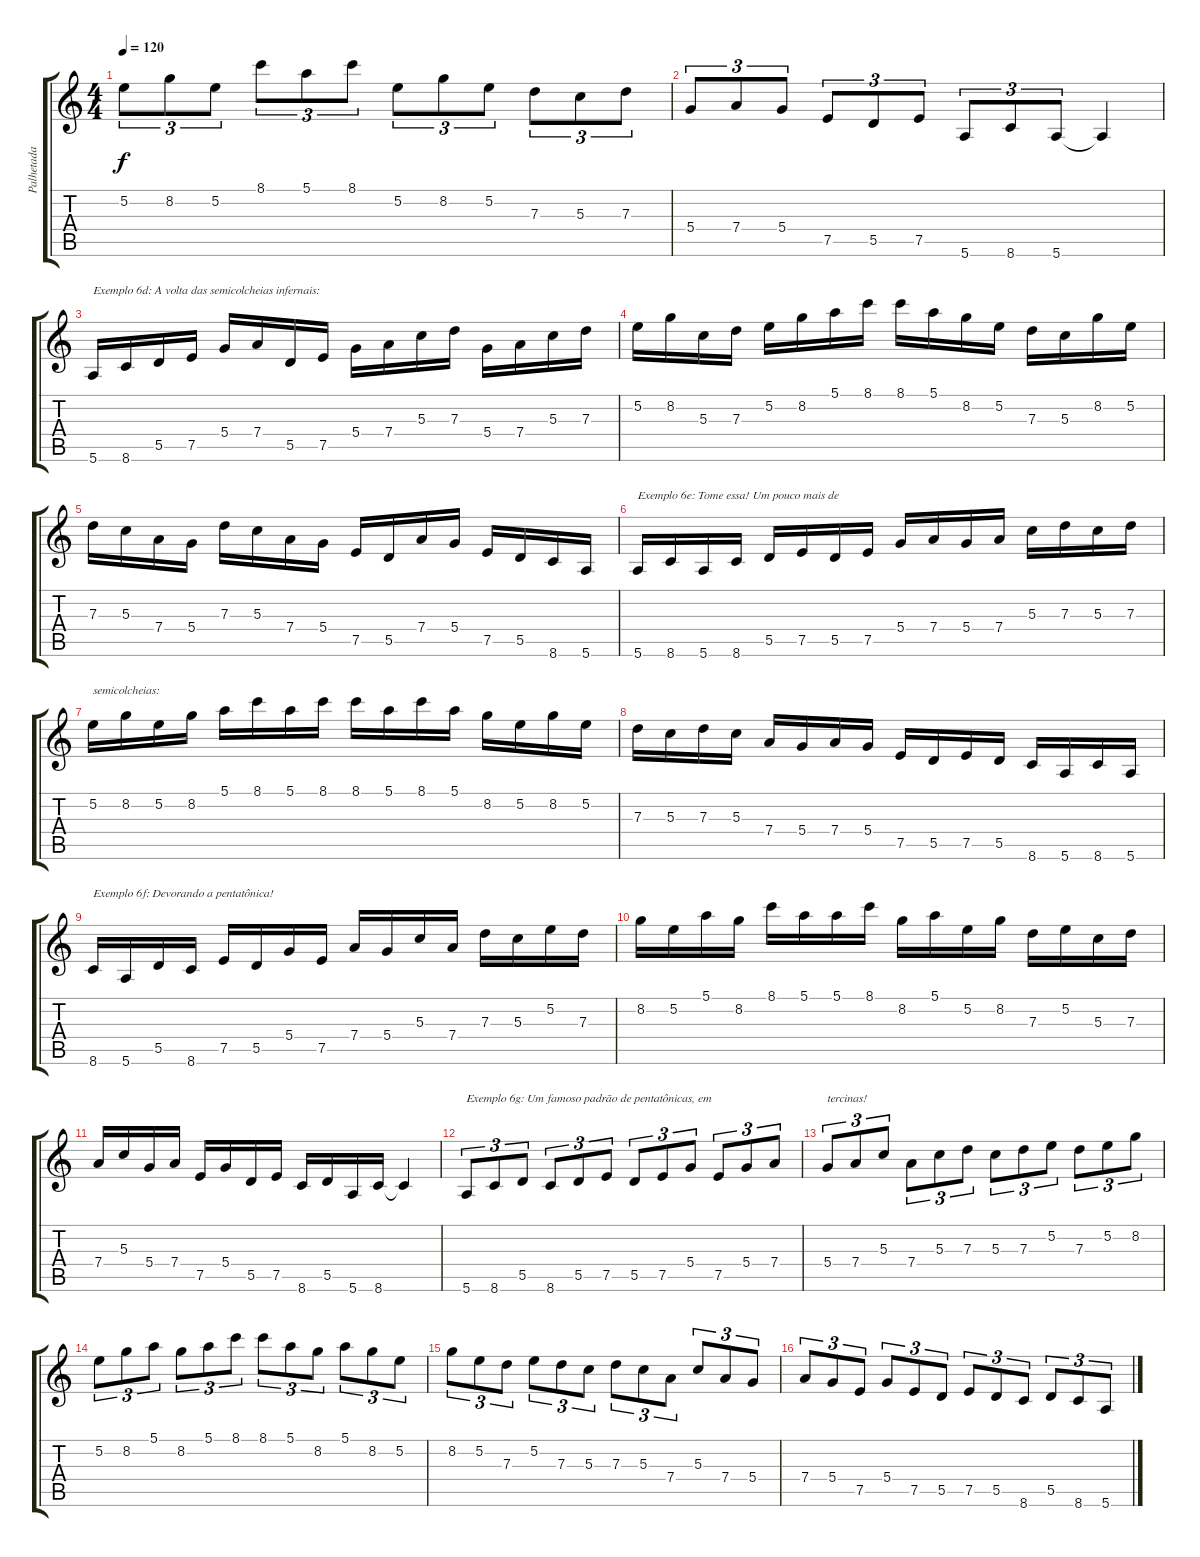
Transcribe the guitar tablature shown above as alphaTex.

\track ("Palhetada - Aplicando Padrões" "Palhetada ") {instrument overdrivenguitar}
\staff {score tabs}
\tuning (E4 B3 G3 D3 A2 E2) {hide}
\ts (4 4)
\tempo 120
\clef g2
\ks c
5.2.8{tu (3 2) dy f} 8.2.8{tu (3 2)} 5.2.8{tu (3 2)} 8.1.8{tu (3 2)} 5.1.8{tu (3 2)} 8.1.8{tu (3 2)} 5.2.8{tu (3 2)} 8.2.8{tu (3 2)} 5.2.8{tu (3 2)} 7.3.8{tu (3 2)} 5.3.8{tu (3 2)} 7.3.8{tu (3 2)} |
5.4.8{tu (3 2)} 7.4.8{tu (3 2)} 5.4.8{tu (3 2)} 7.5.8{tu (3 2)} 5.5.8{tu (3 2)} 7.5.8{tu (3 2)} 5.6.8{tu (3 2)} 8.6.8{tu (3 2)} 5.6.8{tu (3 2)} 5.6{t}.4 |
5.6.16{txt "Exemplo 6d: A volta das semicolcheias infernais:"} 8.6.16 5.5.16 7.5.16 5.4.16 7.4.16 5.5.16 7.5.16 5.4.16 7.4.16 5.3.16 7.3.16 5.4.16 7.4.16 5.3.16 7.3.16 |
5.2.16 8.2.16 5.3.16 7.3.16 5.2.16 8.2.16 5.1.16 8.1.16 8.1.16 5.1.16 8.2.16 5.2.16 7.3.16 5.3.16 8.2.16 5.2.16 |
7.3.16 5.3.16 7.4.16 5.4.16 7.3.16 5.3.16 7.4.16 5.4.16 7.5.16 5.5.16 7.4.16 5.4.16 7.5.16 5.5.16 8.6.16 5.6.16 |
5.6.16{txt "Exemplo 6e: Tome essa! Um pouco mais de"} 8.6.16 5.6.16 8.6.16 5.5.16 7.5.16 5.5.16 7.5.16 5.4.16 7.4.16 5.4.16 7.4.16 5.3.16 7.3.16 5.3.16 7.3.16 |
5.2.16{txt "semicolcheias:"} 8.2.16 5.2.16 8.2.16 5.1.16 8.1.16 5.1.16 8.1.16 8.1.16 5.1.16 8.1.16 5.1.16 8.2.16 5.2.16 8.2.16 5.2.16 |
7.3.16 5.3.16 7.3.16 5.3.16 7.4.16 5.4.16 7.4.16 5.4.16 7.5.16 5.5.16 7.5.16 5.5.16 8.6.16 5.6.16 8.6.16 5.6.16 |
8.6.16{txt "Exemplo 6f: Devorando a pentatônica!"} 5.6.16 5.5.16 8.6.16 7.5.16 5.5.16 5.4.16 7.5.16 7.4.16 5.4.16 5.3.16 7.4.16 7.3.16 5.3.16 5.2.16 7.3.16 |
8.2.16 5.2.16 5.1.16 8.2.16 8.1.16 5.1.16 5.1.16 8.1.16 8.2.16 5.1.16 5.2.16 8.2.16 7.3.16 5.2.16 5.3.16 7.3.16 |
7.4.16 5.3.16 5.4.16 7.4.16 7.5.16 5.4.16 5.5.16 7.5.16 8.6.16 5.5.16 5.6.16 8.6.16 8.6{t}.4 |
5.6.8{tu (3 2) txt "Exemplo 6g: Um famoso padrão de pentatônicas, em"} 8.6.8{tu (3 2)} 5.5.8{tu (3 2)} 8.6.8{tu (3 2)} 5.5.8{tu (3 2)} 7.5.8{tu (3 2)} 5.5.8{tu (3 2)} 7.5.8{tu (3 2)} 5.4.8{tu (3 2)} 7.5.8{tu (3 2)} 5.4.8{tu (3 2)} 7.4.8{tu (3 2)} |
5.4.8{tu (3 2) txt "tercinas!"} 7.4.8{tu (3 2)} 5.3.8{tu (3 2)} 7.4.8{tu (3 2)} 5.3.8{tu (3 2)} 7.3.8{tu (3 2)} 5.3.8{tu (3 2)} 7.3.8{tu (3 2)} 5.2.8{tu (3 2)} 7.3.8{tu (3 2)} 5.2.8{tu (3 2)} 8.2.8{tu (3 2)} |
5.2.8{tu (3 2)} 8.2.8{tu (3 2)} 5.1.8{tu (3 2)} 8.2.8{tu (3 2)} 5.1.8{tu (3 2)} 8.1.8{tu (3 2)} 8.1.8{tu (3 2)} 5.1.8{tu (3 2)} 8.2.8{tu (3 2)} 5.1.8{tu (3 2)} 8.2.8{tu (3 2)} 5.2.8{tu (3 2)} |
8.2.8{tu (3 2)} 5.2.8{tu (3 2)} 7.3.8{tu (3 2)} 5.2.8{tu (3 2)} 7.3.8{tu (3 2)} 5.3.8{tu (3 2)} 7.3.8{tu (3 2)} 5.3.8{tu (3 2)} 7.4.8{tu (3 2)} 5.3.8{tu (3 2)} 7.4.8{tu (3 2)} 5.4.8{tu (3 2)} |
7.4.8{tu (3 2)} 5.4.8{tu (3 2)} 7.5.8{tu (3 2)} 5.4.8{tu (3 2)} 7.5.8{tu (3 2)} 5.5.8{tu (3 2)} 7.5.8{tu (3 2)} 5.5.8{tu (3 2)} 8.6.8{tu (3 2)} 5.5.8{tu (3 2)} 8.6.8{tu (3 2)} 5.6.8{tu (3 2)}
